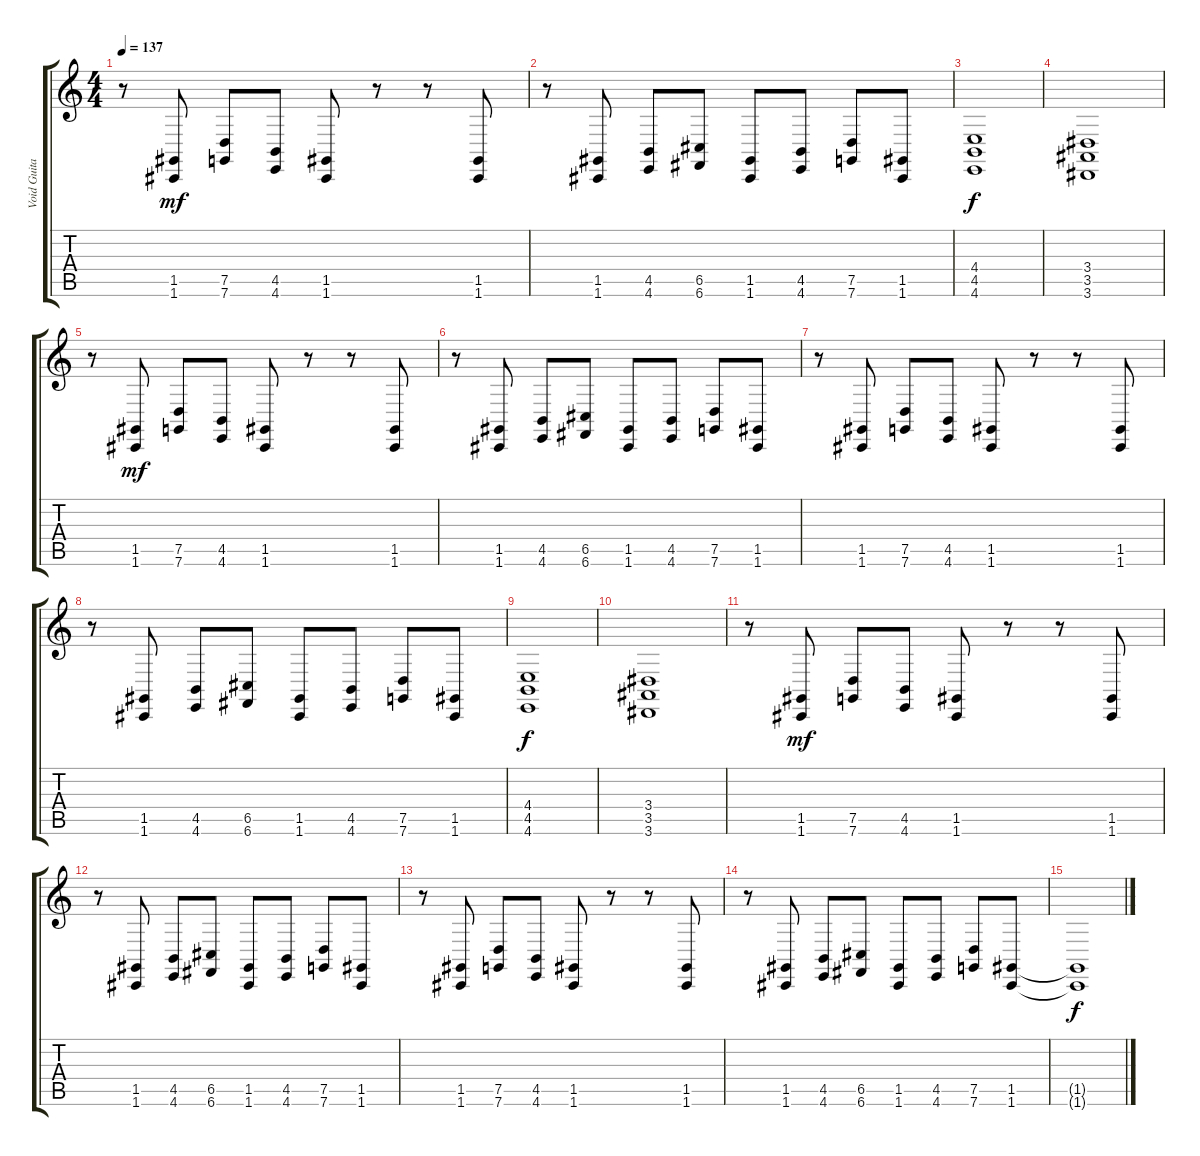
\track ("Void Guitar" "Void Guita") {instrument lead2sawtooth}
\staff {score tabs}
\tuning (D4 A3 F3 C3 G2 C2) {hide}
\ts (4 4)
\tempo 137
\clef g2
\ks c
r.8{dy mf} (1.5 1.6).8 (7.5 7.6).8 (4.5 4.6).8 (1.5 1.6).8 r.8 r.8 (1.5 1.6).8 |
r.8 (1.5 1.6).8 (4.5 4.6).8 (6.5 6.6).8 (1.5 1.6).8 (4.5 4.6).8 (7.5 7.6).8 (1.5 1.6).8 |
(4.4 4.5 4.6).1{dy f} |
(3.4 3.5 3.6).1 |
r.8 (1.5 1.6).8{dy mf} (7.5 7.6).8 (4.5 4.6).8 (1.5 1.6).8 r.8 r.8 (1.5 1.6).8 |
r.8 (1.5 1.6).8 (4.5 4.6).8 (6.5 6.6).8 (1.5 1.6).8 (4.5 4.6).8 (7.5 7.6).8 (1.5 1.6).8 |
r.8 (1.5 1.6).8 (7.5 7.6).8 (4.5 4.6).8 (1.5 1.6).8 r.8 r.8 (1.5 1.6).8 |
r.8 (1.5 1.6).8 (4.5 4.6).8 (6.5 6.6).8 (1.5 1.6).8 (4.5 4.6).8 (7.5 7.6).8 (1.5 1.6).8 |
(4.4 4.5 4.6).1{dy f} |
(3.4 3.5 3.6).1 |
r.8 (1.5 1.6).8{dy mf} (7.5 7.6).8 (4.5 4.6).8 (1.5 1.6).8 r.8 r.8 (1.5 1.6).8 |
r.8 (1.5 1.6).8 (4.5 4.6).8 (6.5 6.6).8 (1.5 1.6).8 (4.5 4.6).8 (7.5 7.6).8 (1.5 1.6).8 |
r.8 (1.5 1.6).8 (7.5 7.6).8 (4.5 4.6).8 (1.5 1.6).8 r.8 r.8 (1.5 1.6).8 |
r.8 (1.5 1.6).8 (4.5 4.6).8 (6.5 6.6).8 (1.5 1.6).8 (4.5 4.6).8 (7.5 7.6).8 (1.5 1.6).8 |
(1.5{t} 1.6{t}).1{dy f}
